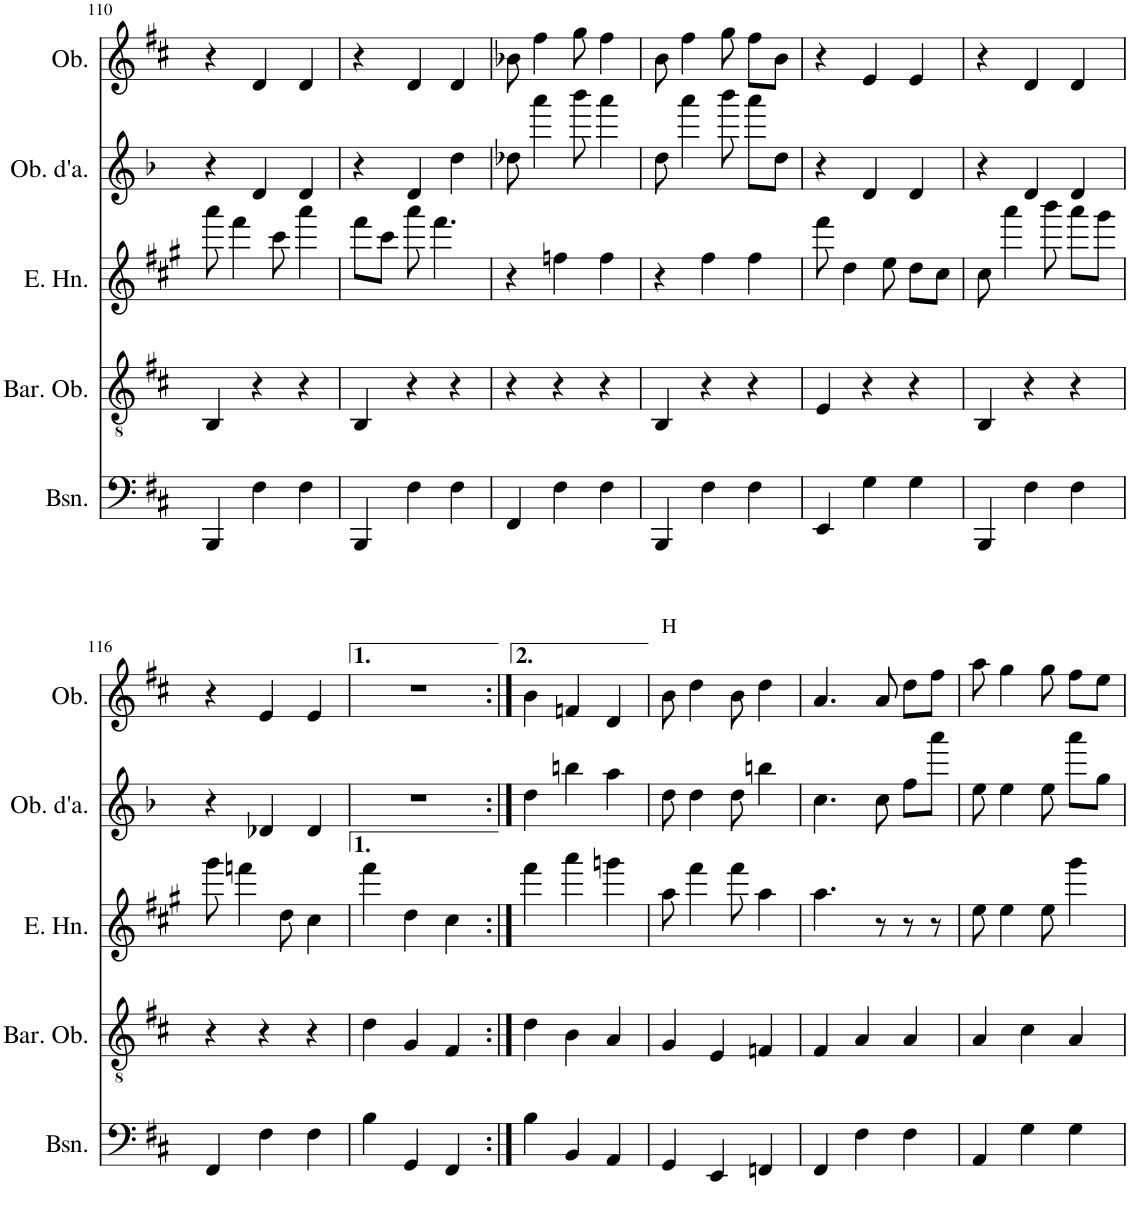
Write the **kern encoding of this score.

**kern	**kern	**kern	**kern	**kern
*part5	*part4	*part3	*part2	*part1
*staff5	*staff4	*staff3	*staff2	*staff1
*I"Bassoon	*I"Baritone Oboe	*I"English Horn	*I"Oboe d'amore	*I"Oboe
*I'Bsn.	*I'Bar. Ob.	*I'E. Hn.	*I'Ob. d'a.	*I'Ob.
!!LO:PB:g=z
*clefF4	*clefGv2	*clefG2	*clefG2	*clefG2
*	*	*Trd4c7	*Trd2c3	*
*k[f#c#]	*k[f#c#]	*k[f#c#g#]	*k[b-]	*k[f#c#]
*M3/4	*M3/4	*M3/4	*M3/4	*M3/4
=110	=110	=110	=110	=110
4BBB/	4BB/	8aaa\	4r	4r
.	.	4fff#\	.	.
4F#\	4r	.	4d/	4d/
.	.	8ccc#\	.	.
4F#\	4r	4aaa\	4d/	4d/
=111	=111	=111	=111	=111
4BBB/	4BB/	8fff#\L	4r	4r
.	.	8ccc#\J	.	.
4F#\	4r	8aaa\	4d/	4d/
.	.	4.fff#\	.	.
4F#\	4r	.	4dd\	4d/
=112	=112	=112	=112	=112
4FF#/	4r	4r	8dd-X\	8b-X\
.	.	.	4aaa\	4ff#\
4F#\	4r	4ffn\	.	.
.	.	.	8bbb-\	8gg\
4F#\	4r	4ff\	4aaa\	4ff#\
=113	=113	=113	=113	=113
4BBB/	4BB/	4r	8dd\	8b\
.	.	.	4aaa\	4ff#\
4F#\	4r	4ff#\	.	.
.	.	.	8bbb-\	8gg\
4F#\	4r	4ff#\	8aaa\L	8ff#\L
.	.	.	8dd\J	8b\J
=114	=114	=114	=114	=114
4EE/	4E/	8fff#\	4r	4r
.	.	4dd\	.	.
4G\	4r	.	4d/	4e/
.	.	8ee\	.	.
4G\	4r	8dd\L	4d/	4e/
.	.	8cc#\J	.	.
=115	=115	=115	=115	=115
4BBB/	4BB/	8cc#\	4r	4r
.	.	4aaa\	.	.
4F#\	4r	.	4d/	4d/
.	.	8bbb\	.	.
4F#\	4r	8aaa\L	4d/	4d/
.	.	8ggg#\J	.	.
!!LO:LB:g=z
=116	=116	=116	=116	=116
4FF#/	4r	8ggg#\	4r	4r
.	.	4fffn\	.	.
4F#\	4r	.	4d-X/	4e/
.	.	8dd\	.	.
4F#\	4r	4cc#\	4d-/	4e/
=117	=117	=117	=117	=117
4B\	4d\	4fff#\	2.r	2.r
4GG/	4G/	4dd\	.	.
4FF#/	4F#/	4cc#\	.	.
=118:|!	=118:|!	=118:|!	=118:|!	=118:|!
4B\	4d\	4fff#\	4dd\	4b\
4BB/	4B\	4aaa\	4bbn\	4fn/
4AA/	4A/	4gggn\	4aa\	4d/
=119	=119	=119	=119	=119
!	!	!	!	!LO:TX:a:t=H
4GG/	4G/	8aa\	8dd\	8b\
.	.	4fff#\	4dd\	4dd\
4EE/	4E/	.	.	.
.	.	8fff#\	8dd\	8b\
4FFn/	4Fn/	4aa\	4bbn\	4dd\
=120	=120	=120	=120	=120
4FF#/	4F#/	4.aa\	4.cc\	4.a/
4F#\	4A/	.	.	.
.	.	8r	8cc\	8a/
4F#\	4A/	8r	8ff\L	8dd\L
.	.	8r	8aaa\J	8ff#\J
=121	=121	=121	=121	=121
4AA/	4A/	8ee\	8ee\	8aa\
.	.	4ee\	4ee\	4gg\
4G\	4c#\	.	.	.
.	.	8ee\	8ee\	8gg\
4G\	4A/	4ggg#\	8aaa\L	8ff#\L
.	.	.	8gg\J	8ee\J
=	=	=	=	=
*-	*-	*-	*-	*-
